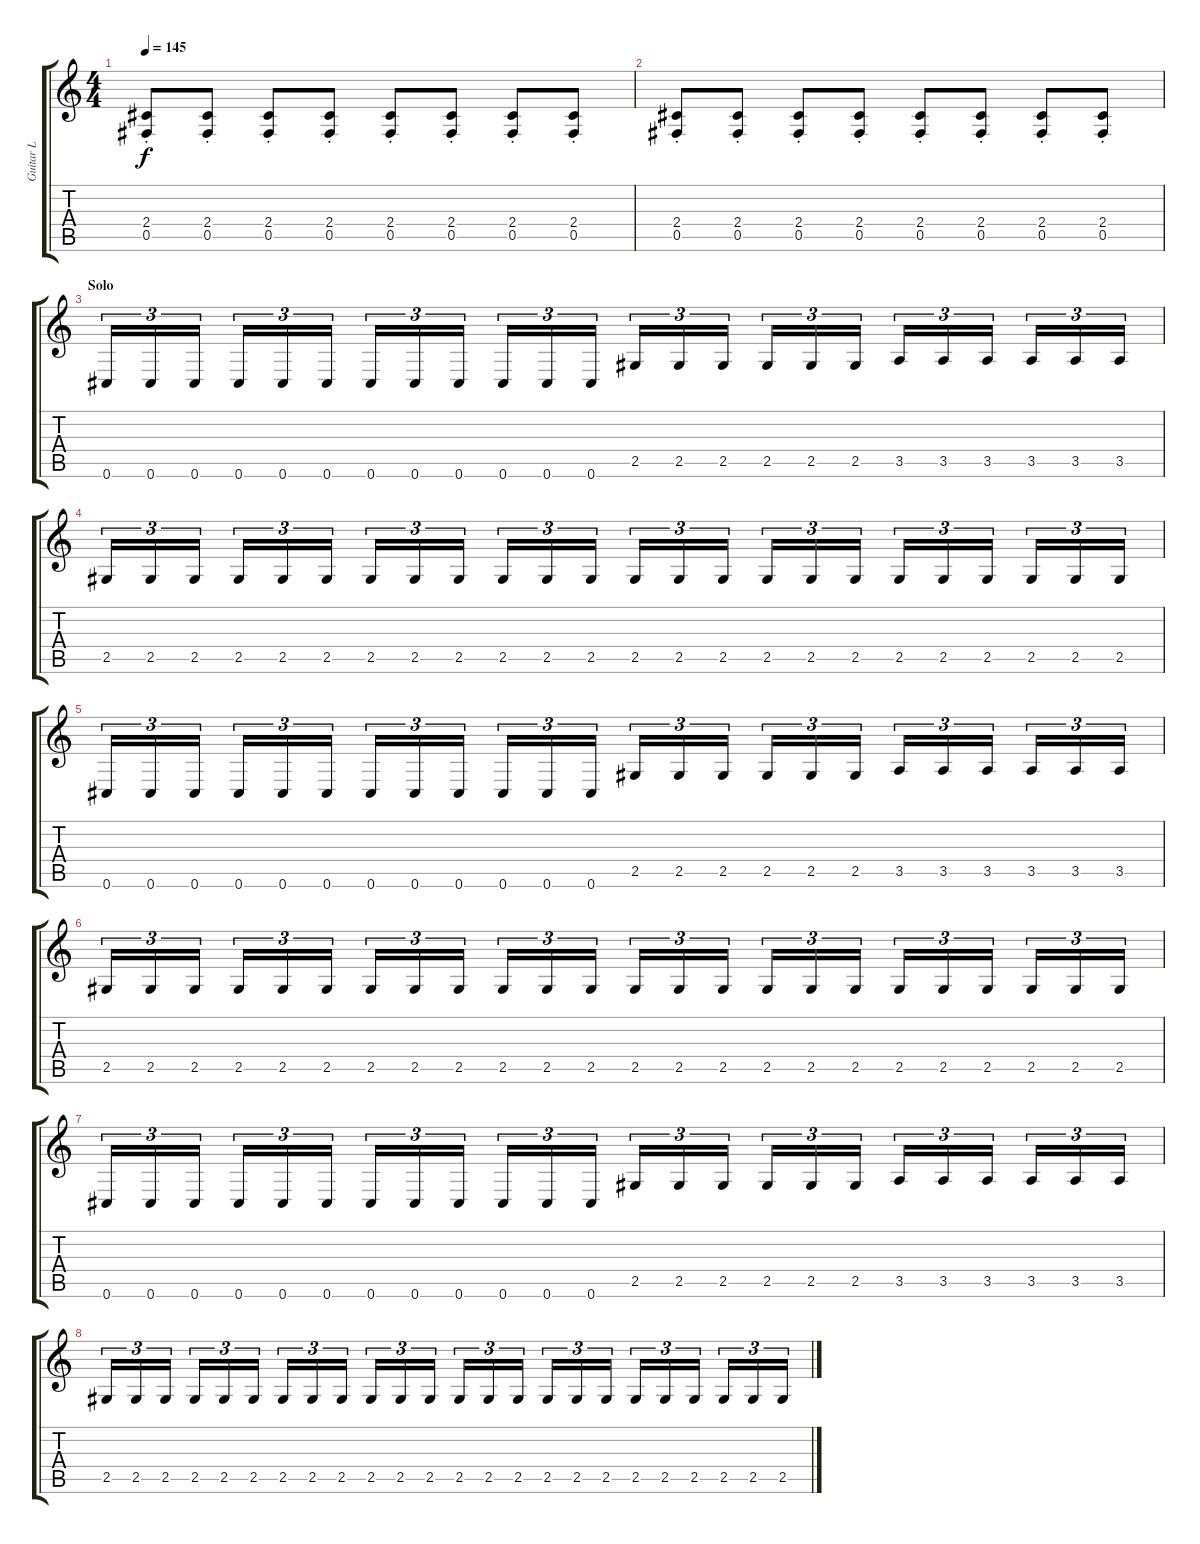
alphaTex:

\track ("Guitar L" "Guitar L") {instrument distortionguitar}
\staff {score tabs}
\tuning (Db4 Ab3 E3 B2 Gb2 Db2) {hide}
\ts (4 4)
\tempo 145
\clef g2
\ks c
(2.4{st} 0.5{st}).8{dy f} (2.4{st} 0.5{st}).8 (2.4{st} 0.5{st}).8 (2.4{st} 0.5{st}).8 (2.4{st} 0.5{st}).8 (2.4{st} 0.5{st}).8 (2.4{st} 0.5{st}).8 (2.4{st} 0.5{st}).8 |
(2.4{st} 0.5{st}).8 (2.4{st} 0.5{st}).8 (2.4{st} 0.5{st}).8 (2.4{st} 0.5{st}).8 (2.4{st} 0.5{st}).8 (2.4{st} 0.5{st}).8 (2.4{st} 0.5{st}).8 (2.4{st} 0.5{st}).8 |
\section ("" "Solo")
0.6.16{tu (3 2)} 0.6.16{tu (3 2)} 0.6.16{tu (3 2)} 0.6.16{tu (3 2)} 0.6.16{tu (3 2)} 0.6.16{tu (3 2)} 0.6.16{tu (3 2)} 0.6.16{tu (3 2)} 0.6.16{tu (3 2)} 0.6.16{tu (3 2)} 0.6.16{tu (3 2)} 0.6.16{tu (3 2)} 2.5.16{tu (3 2)} 2.5.16{tu (3 2)} 2.5.16{tu (3 2)} 2.5.16{tu (3 2)} 2.5.16{tu (3 2)} 2.5.16{tu (3 2)} 3.5.16{tu (3 2)} 3.5.16{tu (3 2)} 3.5.16{tu (3 2)} 3.5.16{tu (3 2)} 3.5.16{tu (3 2)} 3.5.16{tu (3 2)} |
2.5.16{tu (3 2)} 2.5.16{tu (3 2)} 2.5.16{tu (3 2)} 2.5.16{tu (3 2)} 2.5.16{tu (3 2)} 2.5.16{tu (3 2)} 2.5.16{tu (3 2)} 2.5.16{tu (3 2)} 2.5.16{tu (3 2)} 2.5.16{tu (3 2)} 2.5.16{tu (3 2)} 2.5.16{tu (3 2)} 2.5.16{tu (3 2)} 2.5.16{tu (3 2)} 2.5.16{tu (3 2)} 2.5.16{tu (3 2)} 2.5.16{tu (3 2)} 2.5.16{tu (3 2)} 2.5.16{tu (3 2)} 2.5.16{tu (3 2)} 2.5.16{tu (3 2)} 2.5.16{tu (3 2)} 2.5.16{tu (3 2)} 2.5.16{tu (3 2)} |
0.6.16{tu (3 2)} 0.6.16{tu (3 2)} 0.6.16{tu (3 2)} 0.6.16{tu (3 2)} 0.6.16{tu (3 2)} 0.6.16{tu (3 2)} 0.6.16{tu (3 2)} 0.6.16{tu (3 2)} 0.6.16{tu (3 2)} 0.6.16{tu (3 2)} 0.6.16{tu (3 2)} 0.6.16{tu (3 2)} 2.5.16{tu (3 2)} 2.5.16{tu (3 2)} 2.5.16{tu (3 2)} 2.5.16{tu (3 2)} 2.5.16{tu (3 2)} 2.5.16{tu (3 2)} 3.5.16{tu (3 2)} 3.5.16{tu (3 2)} 3.5.16{tu (3 2)} 3.5.16{tu (3 2)} 3.5.16{tu (3 2)} 3.5.16{tu (3 2)} |
2.5.16{tu (3 2)} 2.5.16{tu (3 2)} 2.5.16{tu (3 2)} 2.5.16{tu (3 2)} 2.5.16{tu (3 2)} 2.5.16{tu (3 2)} 2.5.16{tu (3 2)} 2.5.16{tu (3 2)} 2.5.16{tu (3 2)} 2.5.16{tu (3 2)} 2.5.16{tu (3 2)} 2.5.16{tu (3 2)} 2.5.16{tu (3 2)} 2.5.16{tu (3 2)} 2.5.16{tu (3 2)} 2.5.16{tu (3 2)} 2.5.16{tu (3 2)} 2.5.16{tu (3 2)} 2.5.16{tu (3 2)} 2.5.16{tu (3 2)} 2.5.16{tu (3 2)} 2.5.16{tu (3 2)} 2.5.16{tu (3 2)} 2.5.16{tu (3 2)} |
0.6.16{tu (3 2)} 0.6.16{tu (3 2)} 0.6.16{tu (3 2)} 0.6.16{tu (3 2)} 0.6.16{tu (3 2)} 0.6.16{tu (3 2)} 0.6.16{tu (3 2)} 0.6.16{tu (3 2)} 0.6.16{tu (3 2)} 0.6.16{tu (3 2)} 0.6.16{tu (3 2)} 0.6.16{tu (3 2)} 2.5.16{tu (3 2)} 2.5.16{tu (3 2)} 2.5.16{tu (3 2)} 2.5.16{tu (3 2)} 2.5.16{tu (3 2)} 2.5.16{tu (3 2)} 3.5.16{tu (3 2)} 3.5.16{tu (3 2)} 3.5.16{tu (3 2)} 3.5.16{tu (3 2)} 3.5.16{tu (3 2)} 3.5.16{tu (3 2)} |
2.5.16{tu (3 2)} 2.5.16{tu (3 2)} 2.5.16{tu (3 2)} 2.5.16{tu (3 2)} 2.5.16{tu (3 2)} 2.5.16{tu (3 2)} 2.5.16{tu (3 2)} 2.5.16{tu (3 2)} 2.5.16{tu (3 2)} 2.5.16{tu (3 2)} 2.5.16{tu (3 2)} 2.5.16{tu (3 2)} 2.5.16{tu (3 2)} 2.5.16{tu (3 2)} 2.5.16{tu (3 2)} 2.5.16{tu (3 2)} 2.5.16{tu (3 2)} 2.5.16{tu (3 2)} 2.5.16{tu (3 2)} 2.5.16{tu (3 2)} 2.5.16{tu (3 2)} 2.5.16{tu (3 2)} 2.5.16{tu (3 2)} 2.5.16{tu (3 2)}
